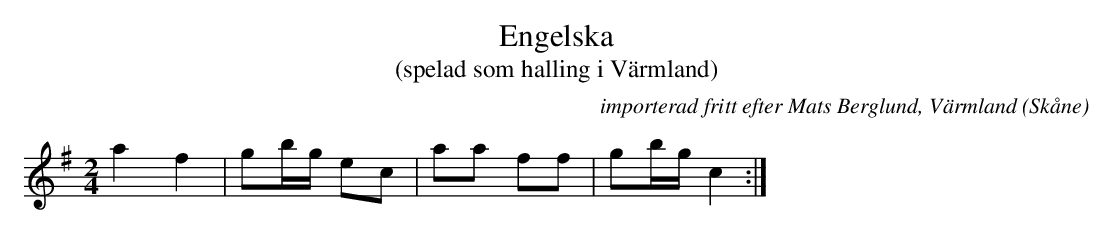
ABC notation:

X:1
T:Engelska
T:(spelad som halling i Värmland)
C:importerad fritt efter Mats Berglund, Värmland
O:Skåne
M:2/4
L:1/8
K:G
a2 f2 | gb/g/ ec | aa ff | gb/g/ c2 :|[L:1/16]
